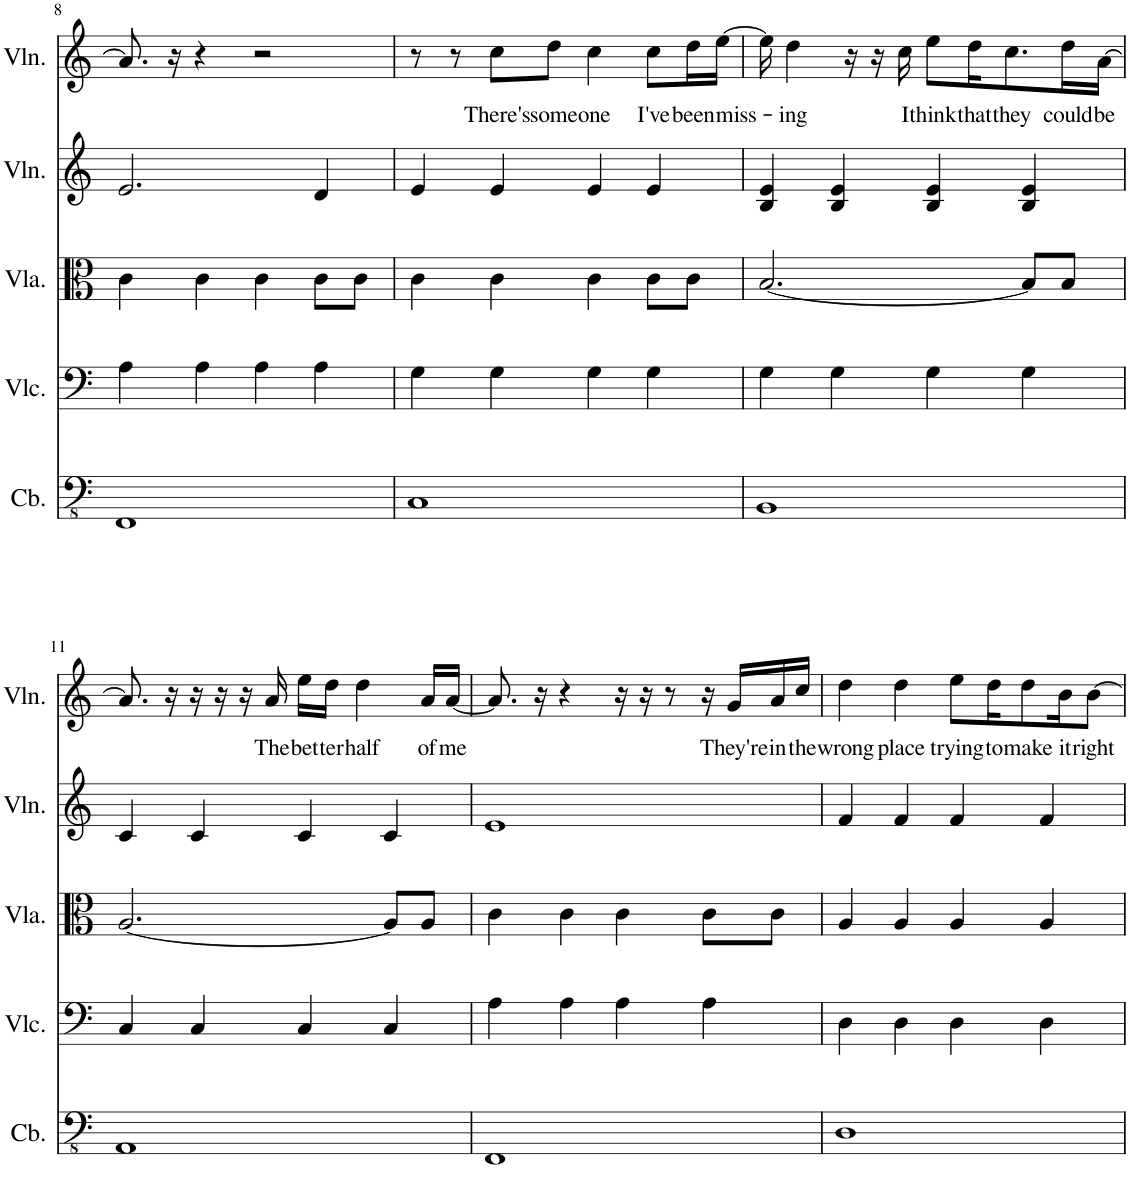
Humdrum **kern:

**kern	**kern	**kern	**kern	**kern	**text
*part5	*part4	*part3	*part2	*part1	*part1
*staff5	*staff4	*staff3	*staff2	*staff1	*staff1
*I"Contrabass	*I"Violoncello	*I"Viola	*I"Violin	*I"Violin	*
*I'Cb.	*I'Vlc.	*I'Vla.	*I'Vln.	*I'Vln.	*
!!LO:PB:g=z
*clefFv4	*clefF4	*clefC3	*clefG2	*clefG2	*
*Trd7c12	*	*	*	*	*
*k[]	*k[]	*k[]	*k[]	*k[]	*
*M4/4	*M4/4	*M4/4	*M4/4	*M4/4	*
=8	=8	=8	=8	=8	=8
1FFF	4A\	4c\	2.e/	8.a/]	.
.	.	.	.	16r	.
.	4A\	4c\	.	4r	.
.	4A\	4c\	.	2r	.
.	4A\	8c\L	4d/	.	.
.	.	8c\J	.	.	.
=9	=9	=9	=9	=9	=9
1CC	4G\	4c\	4e/	8r	.
.	.	.	.	8r	.
!	!	!	!	!	!LO:LY:b
.	4G\	4c\	4e/	8cc\L	There's
!	!	!	!	!	!LO:LY:b
.	.	.	.	8dd\J	some-
!	!	!	!	!	!LO:LY:b
.	4G\	4c\	4e/	4cc\	-one
!	!	!	!	!	!LO:LY:b
.	4G\	8c\L	4e/	8cc\L	I've
!	!	!	!	!	!LO:LY:b
.	.	8c\J	.	16dd\L	been
!	!	!	!	!	!LO:LY:b
.	.	.	.	[16ee\JJ	miss-
=10	=10	=10	=10	=10	=10
1BBB	4G\	[2.B/	4B/ 4e/	16ee\]	.
!	!	!	!	!	!LO:LY:b
.	.	.	.	4dd\	-ing
.	4G\	.	4B/ 4e/	.	.
.	.	.	.	16r	.
.	.	.	.	16r	.
!	!	!	!	!	!LO:LY:b
.	.	.	.	16cc\	I
!	!	!	!	!	!LO:LY:b
.	4G\	.	4B/ 4e/	8ee\L	think
!	!	!	!	!	!LO:LY:b
.	.	.	.	16dd\K	that
!	!	!	!	!	!LO:LY:b
.	.	.	.	8.cc\	they
.	4G\	8B/L]	4B/ 4e/	.	.
!	!	!	!	!	!LO:LY:b
.	.	8B/J	.	16dd\L	could
!	!	!	!	!	!LO:LY:b
.	.	.	.	[16a\JJ	be
!!LO:LB:g=z
=11	=11	=11	=11	=11	=11
1AAA	4C/	[2.A/	4c/	8.a/]	.
.	.	.	.	16r	.
.	4C/	.	4c/	16r	.
.	.	.	.	16r	.
.	.	.	.	16r	.
!	!	!	!	!	!LO:LY:b
.	.	.	.	16a/	The
!	!	!	!	!	!LO:LY:b
.	4C/	.	4c/	16ee\LL	bet-
!	!	!	!	!	!LO:LY:b
.	.	.	.	16dd\JJ	-ter
!	!	!	!	!	!LO:LY:b
.	.	.	.	4dd\	half
.	4C/	8A/L]	4c/	.	.
!	!	!	!	!	!LO:LY:b
.	.	8A/J	.	16a/LL	of
!	!	!	!	!	!LO:LY:b
.	.	.	.	[16a/JJ	me
=12	=12	=12	=12	=12	=12
1FFF	4A\	4c\	1e	8.a/]	.
.	.	.	.	16r	.
.	4A\	4c\	.	4r	.
.	4A\	4c\	.	16r	.
.	.	.	.	16r	.
.	.	.	.	8r	.
.	4A\	8c\L	.	16r	.
!	!	!	!	!	!LO:LY:b
.	.	.	.	16g/LL	They're
!	!	!	!	!	!LO:LY:b
.	.	8c\J	.	16a/	in
!	!	!	!	!	!LO:LY:b
.	.	.	.	16cc/JJ	the
=13	=13	=13	=13	=13	=13
!	!	!	!	!	!LO:LY:b
1DD	4D\	4A/	4f/	4dd\	wrong
!	!	!	!	!	!LO:LY:b
.	4D\	4A/	4f/	4dd\	place
!	!	!	!	!	!LO:LY:b
.	4D\	4A/	4f/	8ee\L	trying
!	!	!	!	!	!LO:LY:b
.	.	.	.	16dd\K	to
!	!	!	!	!	!LO:LY:b
.	.	.	.	8dd\	make
.	4D\	4A/	4f/	.	.
!	!	!	!	!	!LO:LY:b
.	.	.	.	16b\K	it
!	!	!	!	!	!LO:LY:b
.	.	.	.	[8b\J	right
=	=	=	=	=	=
*-	*-	*-	*-	*-	*-
